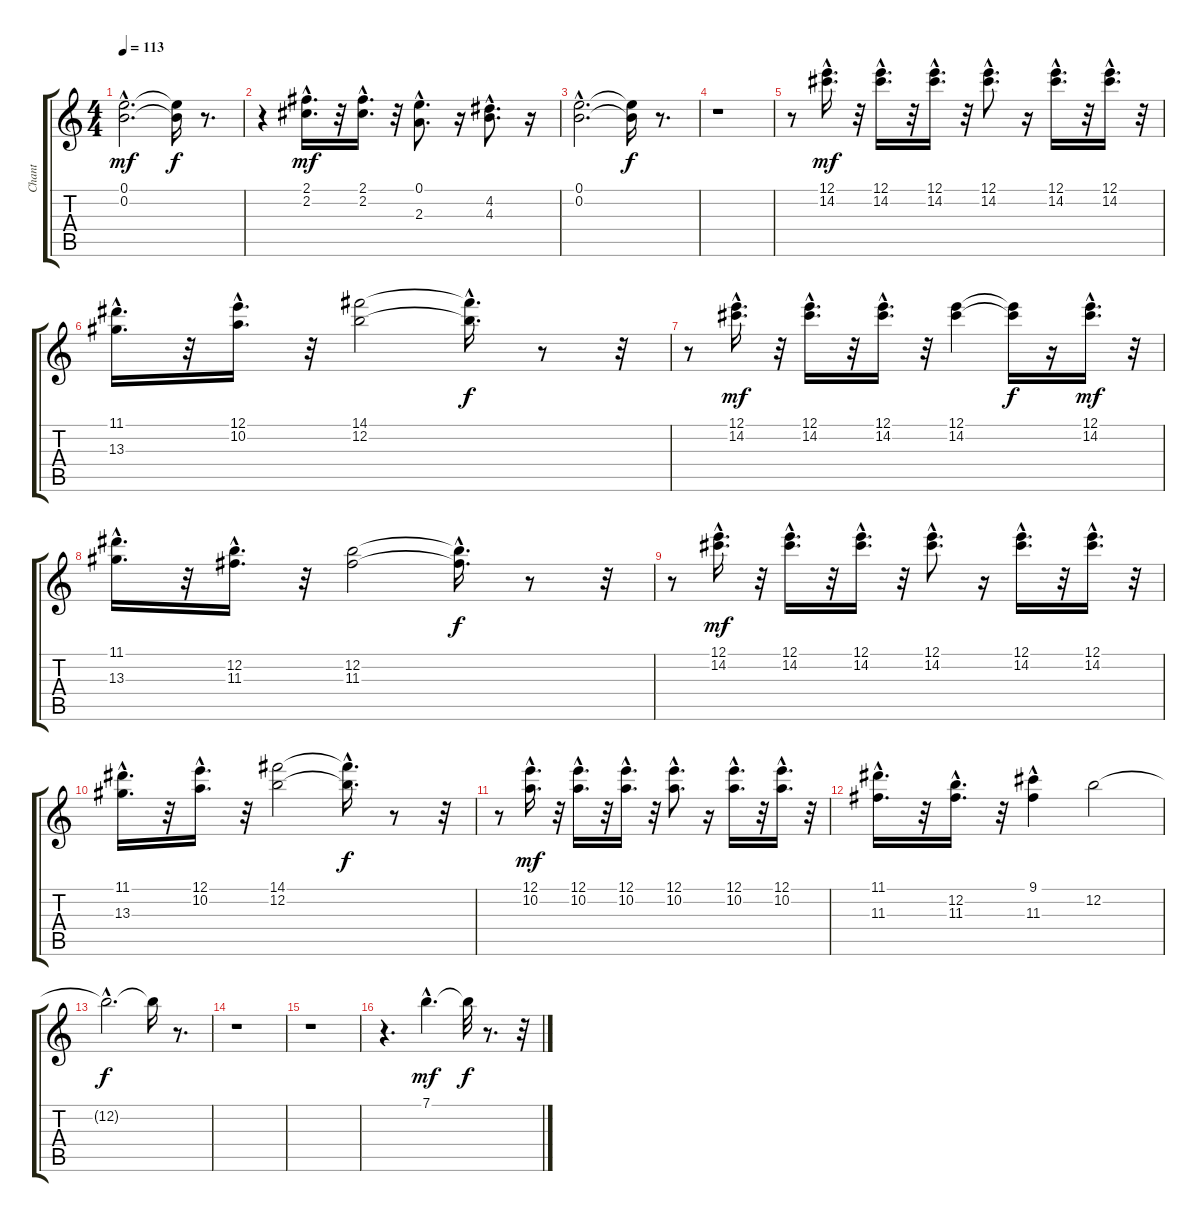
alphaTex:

\track ("Chant" "Chant") {instrument electricguitarjazz}
\staff {score tabs}
\tuning (E4 B3 G3 D3 A2 E2) {hide}
\ts (4 4)
\tempo 113
\clef g2
\ks c
(0.1{hac} 0.2{hac}).2{d dy mf} (0.1{t} 0.2{t}).16{dy f} r.8{d} |
r.4 (2.1{hac} 2.2{hac}).16{d dy mf} r.32 (2.1{hac} 2.2{hac}).16{d} r.32 (0.1{hac} 2.3{hac}).8{d} r.16 (4.2{hac} 4.3{hac}).8{d} r.16 |
(0.1{hac} 0.2{hac}).2{d} (0.1{t} 0.2{t}).16{dy f} r.8{d} |
r.1 |
r.8 (12.1{hac} 14.2{hac}).16{d dy mf} r.32 (12.1{hac} 14.2{hac}).16{d} r.32 (12.1{hac} 14.2{hac}).16{d} r.32 (12.1{hac} 14.2{hac}).8{d} r.16 (12.1{hac} 14.2{hac}).16{d} r.32 (12.1{hac} 14.2{hac}).16{d} r.32 |
(11.1{hac} 13.3{hac}).16{d} r.32 (12.1{hac} 10.2{hac}).16{d} r.32 (14.1 12.2).2 (14.1{hac t} 12.2{hac t}).16{d dy f} r.8 r.32 |
r.8 (12.1{hac} 14.2{hac}).16{d dy mf} r.32 (12.1{hac} 14.2{hac}).16{d} r.32 (12.1{hac} 14.2{hac}).16{d} r.32 (12.1 14.2).4 (12.1{t} 14.2{t}).16{dy f} r.16 (12.1{hac} 14.2{hac}).16{d dy mf} r.32 |
(11.1{hac} 13.3{hac}).16{d} r.32 (12.2{hac} 11.3{hac}).16{d} r.32 (12.2 11.3).2 (12.2{hac t} 11.3{hac t}).16{d dy f} r.8 r.32 |
r.8 (12.1{hac} 14.2{hac}).16{d dy mf} r.32 (12.1{hac} 14.2{hac}).16{d} r.32 (12.1{hac} 14.2{hac}).16{d} r.32 (12.1{hac} 14.2{hac}).8{d} r.16 (12.1{hac} 14.2{hac}).16{d} r.32 (12.1{hac} 14.2{hac}).16{d} r.32 |
(11.1{hac} 13.3{hac}).16{d} r.32 (12.1{hac} 10.2{hac}).16{d} r.32 (14.1 12.2).2 (14.1{hac t} 12.2{hac t}).16{d dy f} r.8 r.32 |
r.8 (12.1{hac} 10.2{hac}).16{d dy mf} r.32 (12.1{hac} 10.2{hac}).16{d} r.32 (12.1{hac} 10.2{hac}).16{d} r.32 (12.1{hac} 10.2{hac}).8{d} r.16 (12.1{hac} 10.2{hac}).16{d} r.32 (12.1{hac} 10.2{hac}).16{d} r.32 |
(11.1{hac} 11.3{hac}).16{d} r.32 (12.2{hac} 11.3{hac}).16{d} r.32 (9.1{hac} 11.3).4 12.2.2 |
12.2{hac t}.2{d dy f} 12.2{t}.16 r.8{d} |
r.1 |
r.1 |
r.4{d} 7.1{hac}.4{d dy mf} 7.1{t}.32{dy f} r.8{d} r.32
